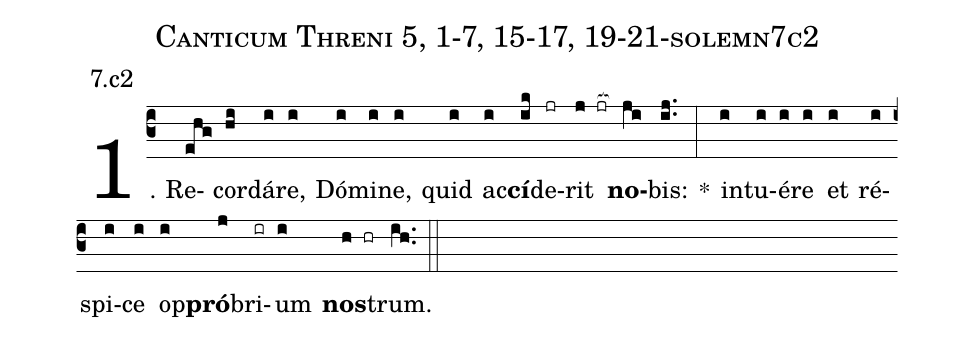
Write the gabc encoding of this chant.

name: Canticum Threni 5, 1-7, 15-17, 19-21-solemn7c2;
annotation: 7.c2;
%%
(c3)1. Re(ehg)cor(hi)dá(i)re,(i) Dó(i)mi(i)ne,(i) quid(i) ac(i)<b>cí</b>(ik)de(jr)rit(j jr[ocb:1{]) <b>no</b>(ji[ocb:0}])bis:(ij..) *(:) in(i)tu(i)é(i)re(i) et(i) ré(i)spi(i)ce(i) op(i)<b>pró</b>(j)bri(ir)um(i) <b>nos</b>(h hr)trum.(ih..) (::)
